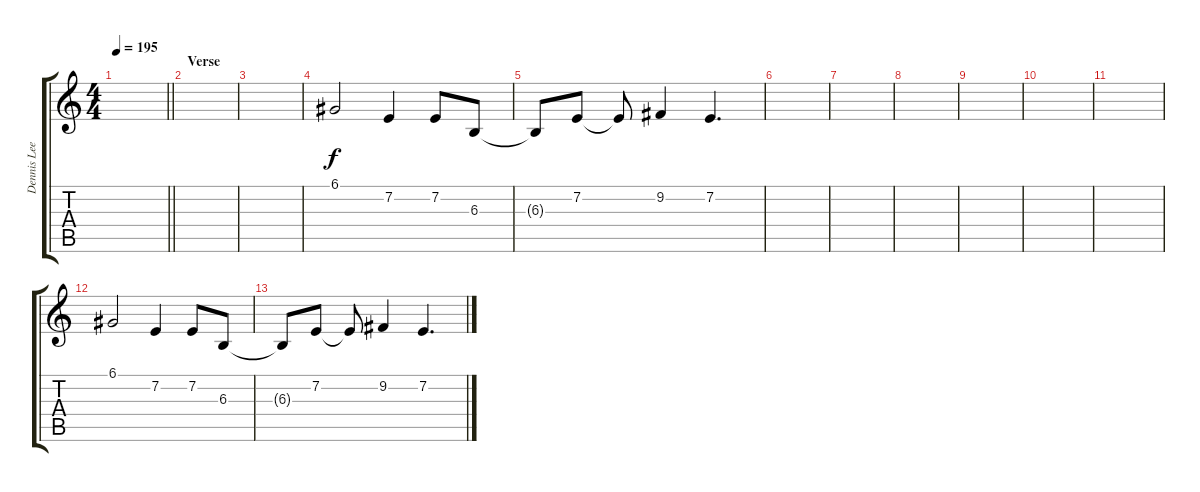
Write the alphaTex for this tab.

\track ("Dennis Lee - Back Vocals" "Dennis Lee") {instrument altosax}
\staff {score tabs}
\tuning (D4 A3 F3 C3 G2 D2) {hide}
\ts (4 4)
\tempo 195
\clef g2
\barLineRight lightlight
\ks c
|
\section ("" "Verse")
|
|
6.1.2 7.2.4 7.2.8 6.3.8 |
6.3{t}.8 7.2.8 7.2{t}.8 9.2.4 7.2.4{d} |
|
|
|
|
|
|
6.1.2 7.2.4 7.2.8 6.3.8 |
6.3{t}.8 7.2.8 7.2{t}.8 9.2.4 7.2.4{d}
